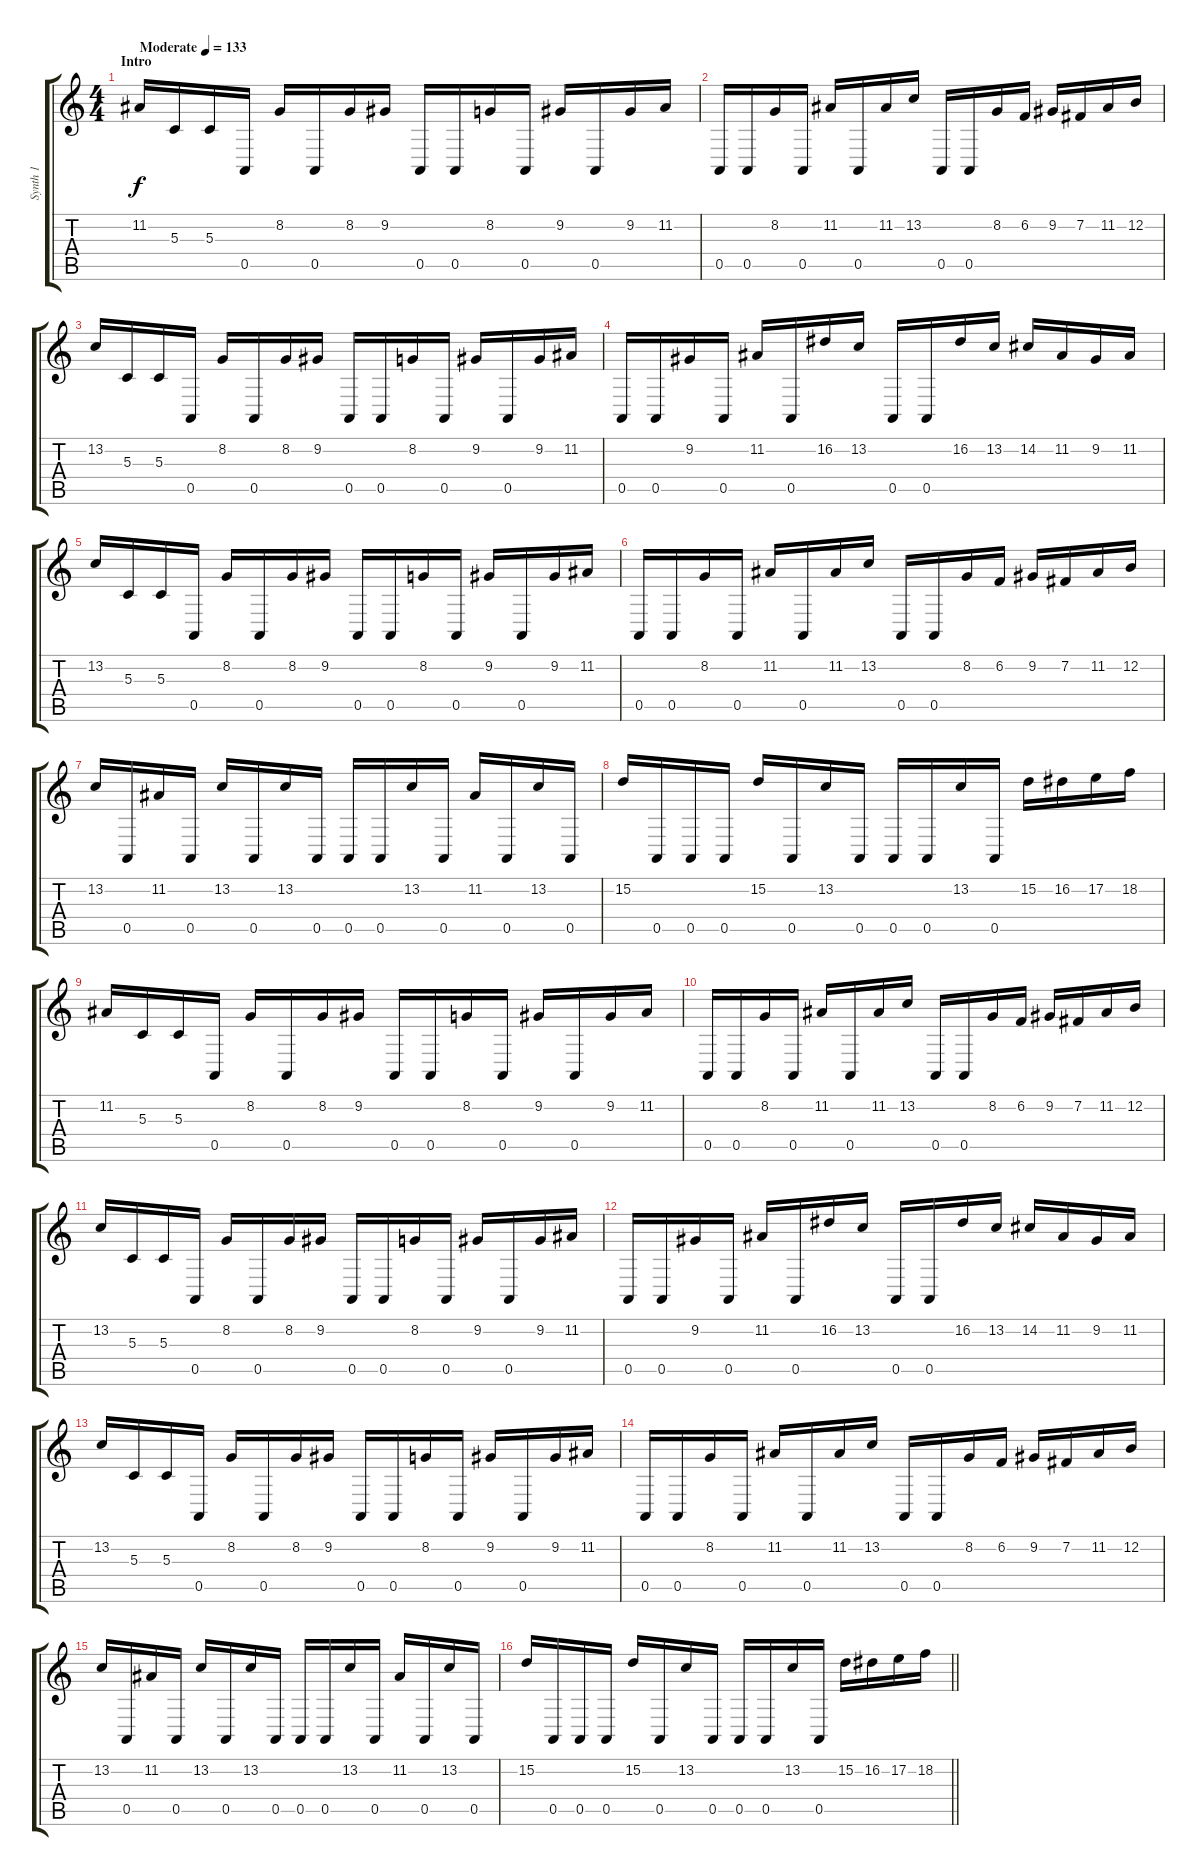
\track ("Synth 1" "Synth 1") {instrument lead2sawtooth}
\staff {score tabs}
\tuning (E4 B3 G3 D3 A2 E2) {hide}
\ts (4 4)
\section ("" "Intro")
\tempo (133 "Moderate")
\clef g2
\ks c
11.2.16{dy f instrument lead2sawtooth} 5.3.16 5.3.16 0.5.16 8.2.16 0.5.16 8.2.16 9.2.16 0.5.16 0.5.16 8.2.16 0.5.16 9.2.16 0.5.16 9.2.16 11.2.16 |
0.5.16 0.5.16 8.2.16 0.5.16 11.2.16 0.5.16 11.2.16 13.2.16 0.5.16 0.5.16 8.2.16 6.2.16 9.2.16 7.2.16 11.2.16 12.2.16 |
13.2.16 5.3.16 5.3.16 0.5.16 8.2.16 0.5.16 8.2.16 9.2.16 0.5.16 0.5.16 8.2.16 0.5.16 9.2.16 0.5.16 9.2.16 11.2.16 |
0.5.16 0.5.16 9.2.16 0.5.16 11.2.16 0.5.16 16.2.16 13.2.16 0.5.16 0.5.16 16.2.16 13.2.16 14.2.16 11.2.16 9.2.16 11.2.16 |
13.2.16 5.3.16 5.3.16 0.5.16 8.2.16 0.5.16 8.2.16 9.2.16 0.5.16 0.5.16 8.2.16 0.5.16 9.2.16 0.5.16 9.2.16 11.2.16 |
0.5.16 0.5.16 8.2.16 0.5.16 11.2.16 0.5.16 11.2.16 13.2.16 0.5.16 0.5.16 8.2.16 6.2.16 9.2.16 7.2.16 11.2.16 12.2.16 |
13.2.16 0.5.16 11.2.16 0.5.16 13.2.16 0.5.16 13.2.16 0.5.16 0.5.16 0.5.16 13.2.16 0.5.16 11.2.16 0.5.16 13.2.16 0.5.16 |
15.2.16 0.5.16 0.5.16 0.5.16 15.2.16 0.5.16 13.2.16 0.5.16 0.5.16 0.5.16 13.2.16 0.5.16 15.2.16 16.2.16 17.2.16 18.2.16 |
11.2.16 5.3.16 5.3.16 0.5.16 8.2.16 0.5.16 8.2.16 9.2.16 0.5.16 0.5.16 8.2.16 0.5.16 9.2.16 0.5.16 9.2.16 11.2.16 |
0.5.16 0.5.16 8.2.16 0.5.16 11.2.16 0.5.16 11.2.16 13.2.16 0.5.16 0.5.16 8.2.16 6.2.16 9.2.16 7.2.16 11.2.16 12.2.16 |
13.2.16 5.3.16 5.3.16 0.5.16 8.2.16 0.5.16 8.2.16 9.2.16 0.5.16 0.5.16 8.2.16 0.5.16 9.2.16 0.5.16 9.2.16 11.2.16 |
0.5.16 0.5.16 9.2.16 0.5.16 11.2.16 0.5.16 16.2.16 13.2.16 0.5.16 0.5.16 16.2.16 13.2.16 14.2.16 11.2.16 9.2.16 11.2.16 |
13.2.16 5.3.16 5.3.16 0.5.16 8.2.16 0.5.16 8.2.16 9.2.16 0.5.16 0.5.16 8.2.16 0.5.16 9.2.16 0.5.16 9.2.16 11.2.16 |
0.5.16 0.5.16 8.2.16 0.5.16 11.2.16 0.5.16 11.2.16 13.2.16 0.5.16 0.5.16 8.2.16 6.2.16 9.2.16 7.2.16 11.2.16 12.2.16 |
13.2.16 0.5.16 11.2.16 0.5.16 13.2.16 0.5.16 13.2.16 0.5.16 0.5.16 0.5.16 13.2.16 0.5.16 11.2.16 0.5.16 13.2.16 0.5.16 |
\barLineRight lightlight
15.2.16 0.5.16 0.5.16 0.5.16 15.2.16 0.5.16 13.2.16 0.5.16 0.5.16 0.5.16 13.2.16 0.5.16 15.2.16 16.2.16 17.2.16 18.2.16
